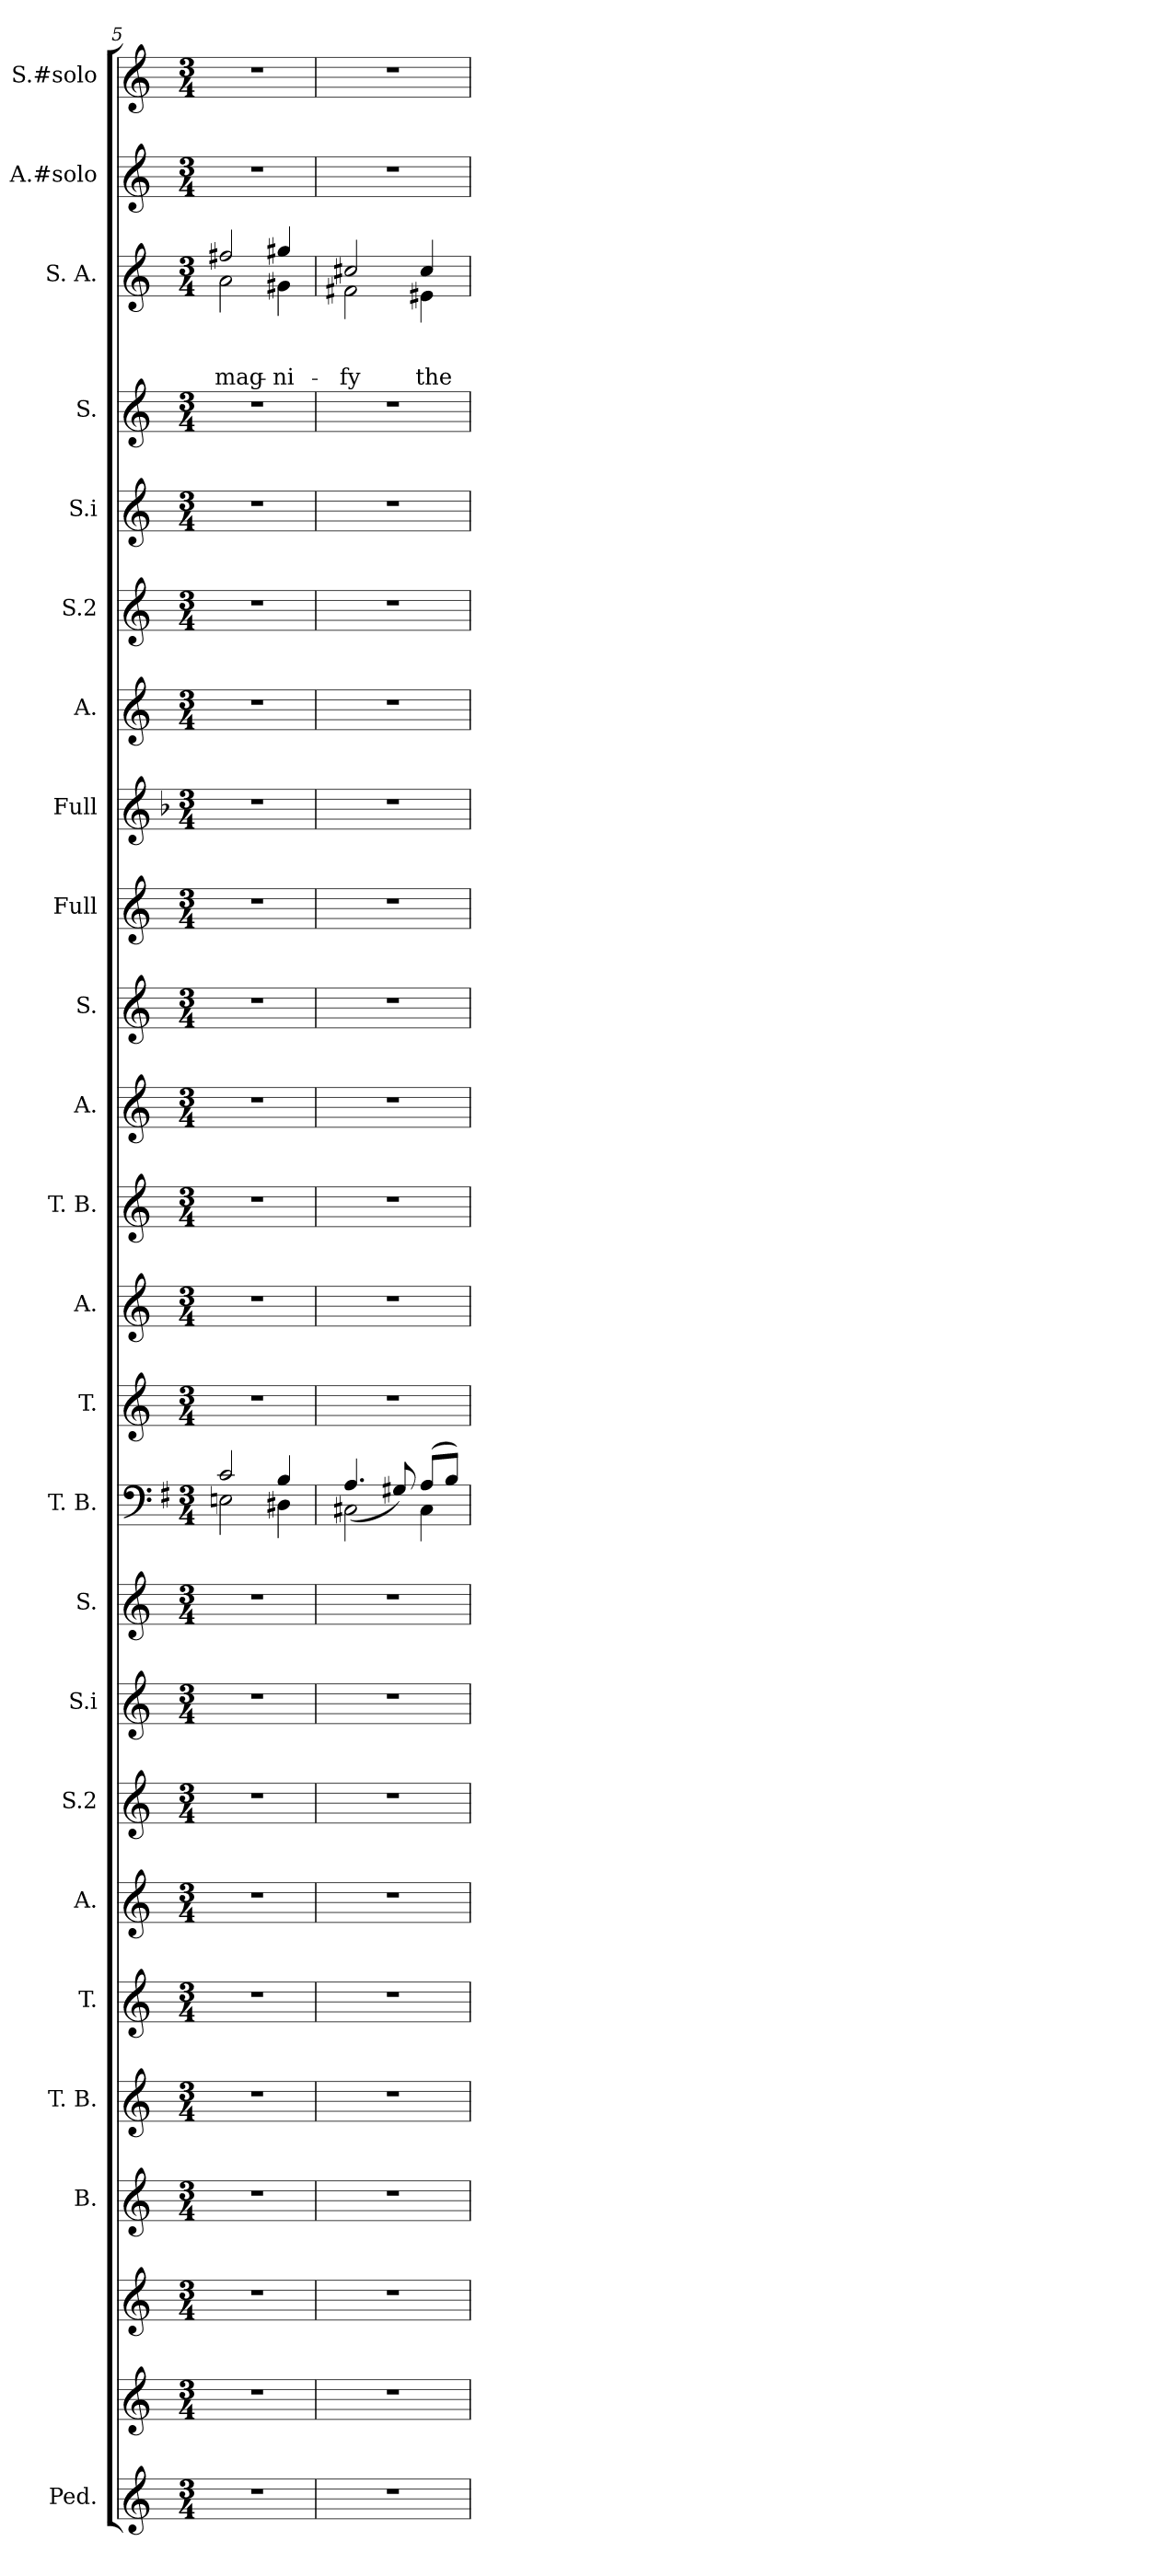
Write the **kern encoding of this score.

**kern	**kern	**kern	**kern	**kern	**kern	**kern	**kern	**kern	**kern	**kern	**kern	**kern	**kern	**kern	**kern	**kern	**kern	**kern	**kern	**kern	**kern	**kern	**text	**text	**text	**kern	**kern
*part25	*part24	*part23	*part22	*part21	*part20	*part19	*part18	*part17	*part16	*part15	*part14	*part13	*part12	*part11	*part10	*part9	*part8	*part7	*part6	*part5	*part4	*part3	*part3	*part3	*part3	*part2	*part1
*staff25	*staff24	*staff23	*staff22	*staff21	*staff20	*staff19	*staff18	*staff17	*staff16	*staff15	*staff14	*staff13	*staff12	*staff11	*staff10	*staff9	*staff8	*staff7	*staff6	*staff5	*staff4	*staff3	*staff3	*staff3	*staff3	*staff2	*staff1
*I"Ped.	*	*	*I"B.	*I"T. B.	*I"T.	*I"A.	*I"S.2	*I"S.i	*I"S.	*I"T. B.	*I"T.	*I"A.	*I"T. B.	*I"A.	*I"S.	*I"Full	*I"Full	*I"A.	*I"S.2	*I"S.i	*I"S.	*I"S. A.	*	*	*	*I"A.#solo	*I"S.#solo
*I'Ped.	*	*	*	*I'T. B.	*I'T.	*I'A.	*I'S.2	*I'S.i	*I'S.	*I'T. B.	*I'T.	*	*I'T. B.	*I'A.	*I'S.	*	*	*I'A.	*I'S.2	*I'S.i	*I'S.	*I'S. A.	*	*	*	*I'A.#solo	*I'S.#solo
*clefG2	*clefG2	*clefG2	*clefG2	*clefG2	*clefG2	*clefG2	*clefG2	*clefG2	*clefG2	*clefF4	*clefG2	*clefG2	*clefG2	*clefG2	*clefG2	*clefG2	*clefG2	*clefG2	*clefG2	*clefG2	*clefG2	*clefG2	*	*	*	*clefG2	*clefG2
*	*	*	*	*	*	*	*	*	*	*	*	*	*	*	*	*	*ITrd3c5	*	*	*	*	*	*	*	*	*	*
*k[]	*k[]	*k[]	*k[]	*k[]	*k[]	*k[]	*k[]	*k[]	*k[]	*k[f#]	*k[]	*k[]	*k[]	*k[]	*k[]	*k[]	*k[]	*k[]	*k[]	*k[]	*k[]	*k[]	*	*	*	*k[]	*k[]
*C:	*C:	*C:	*C:	*C:	*C:	*C:	*C:	*C:	*C:	*G:	*C:	*C:	*C:	*C:	*C:	*C:	*C:	*C:	*C:	*C:	*C:	*C:	*	*	*	*C:	*C:
*M3/4	*M3/4	*M3/4	*M3/4	*M3/4	*M3/4	*M3/4	*M3/4	*M3/4	*M3/4	*M3/4	*M3/4	*M3/4	*M3/4	*M3/4	*M3/4	*M3/4	*M3/4	*M3/4	*M3/4	*M3/4	*M3/4	*M3/4	*	*	*	*M3/4	*M3/4
=5	=5	=5	=5	=5	=5	=5	=5	=5	=5	=5	=5	=5	=5	=5	=5	=5	=5	=5	=5	=5	=5	=5	=5	=5	=5	=5	=5
*	*	*	*	*	*	*	*	*	*	*^	*	*	*	*	*	*	*	*	*	*	*	*^	*	*	*	*	*
!	!	!	!	!	!	!	!	!	!	!	!	!	!	!	!	!	!	!	!	!	!	!	!	!	!	!	!LO:LY:b	!	!
2.r	2.r	2.r	2.r	2.r	2.r	2.r	2.r	2.r	2.r	2c/	2En\	2.r	2.r	2.r	2.r	2.r	2.r	2.r	2.r	2.r	2.r	2.r	2ff#X/	2a\	.	.	mag-	2.r	2.r
!	!	!	!	!	!	!	!	!	!	!	!	!	!	!	!	!	!	!	!	!	!	!	!	!	!	!	!LO:LY:b	!	!
.	.	.	.	.	.	.	.	.	.	4B/	4D#X\	.	.	.	.	.	.	.	.	.	.	.	4gg#X/	4g#X\	.	.	-ni-	.	.
=6	=6	=6	=6	=6	=6	=6	=6	=6	=6	=6	=6	=6	=6	=6	=6	=6	=6	=6	=6	=6	=6	=6	=6	=6	=6	=6	=6	=6	=6
!	!	!	!	!	!	!	!	!	!	!	!	!	!	!	!	!	!	!	!	!	!	!	!	!	!	!	!LO:LY:b	!	!
2.r	2.r	2.r	2.r	2.r	2.r	2.r	2.r	2.r	2.r	2C#X\	(>4.A/	2.r	2.r	2.r	2.r	2.r	2.r	2.r	2.r	2.r	2.r	2.r	2cc#X/	2f#X\	.	.	-fy	2.r	2.r
.	.	.	.	.	.	.	.	.	.	.	8G#X/)	.	.	.	.	.	.	.	.	.	.	.	.	.	.	.	.	.	.
!	!	!	!	!	!	!	!	!	!	!	!	!	!	!	!	!	!	!	!	!	!	!	!	!	!	!	!LO:LY:b	!	!
.	.	.	.	.	.	.	.	.	.	(>8A/L	4C#\	.	.	.	.	.	.	.	.	.	.	.	4cc#/	4e#X\	.	.	the	.	.
.	.	.	.	.	.	.	.	.	.	8B/J)	.	.	.	.	.	.	.	.	.	.	.	.	.	.	.	.	.	.	.
*	*	*	*	*	*	*	*	*	*	*v	*v	*	*	*	*	*	*	*	*	*	*	*	*v	*v	*	*	*	*	*
=	=	=	=	=	=	=	=	=	=	=	=	=	=	=	=	=	=	=	=	=	=	=	=	=	=	=	=
*-	*-	*-	*-	*-	*-	*-	*-	*-	*-	*-	*-	*-	*-	*-	*-	*-	*-	*-	*-	*-	*-	*-	*-	*-	*-	*-	*-
